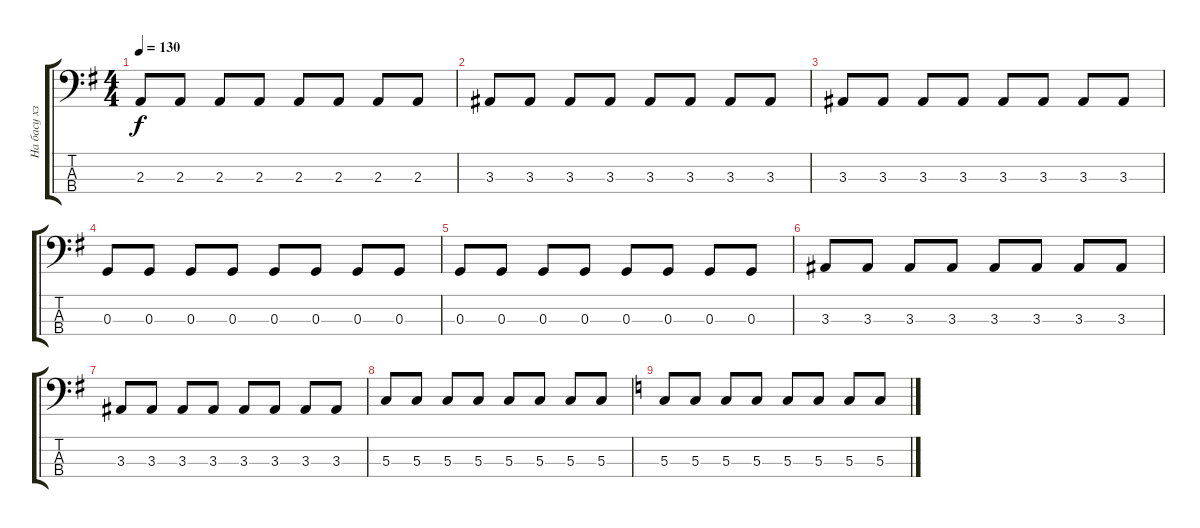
\track ("На басу хз кто" "На басу хз") {instrument electricbasspick}
\staff {score tabs}
\tuning (F2 C2 G1 D1) {hide}
\ts (4 4)
\tempo 130
\clef f4
\ks eminor
2.3.8{dy f} 2.3.8 2.3.8 2.3.8 2.3.8 2.3.8 2.3.8 2.3.8 |
3.3.8 3.3.8 3.3.8 3.3.8 3.3.8 3.3.8 3.3.8 3.3.8 |
3.3.8 3.3.8 3.3.8 3.3.8 3.3.8 3.3.8 3.3.8 3.3.8 |
0.3.8 0.3.8 0.3.8 0.3.8 0.3.8 0.3.8 0.3.8 0.3.8 |
0.3.8 0.3.8 0.3.8 0.3.8 0.3.8 0.3.8 0.3.8 0.3.8 |
3.3.8 3.3.8 3.3.8 3.3.8 3.3.8 3.3.8 3.3.8 3.3.8 |
3.3.8 3.3.8 3.3.8 3.3.8 3.3.8 3.3.8 3.3.8 3.3.8 |
5.3.8 5.3.8 5.3.8 5.3.8 5.3.8 5.3.8 5.3.8 5.3.8 |
\ks c
5.3.8 5.3.8 5.3.8 5.3.8 5.3.8 5.3.8 5.3.8 5.3.8
